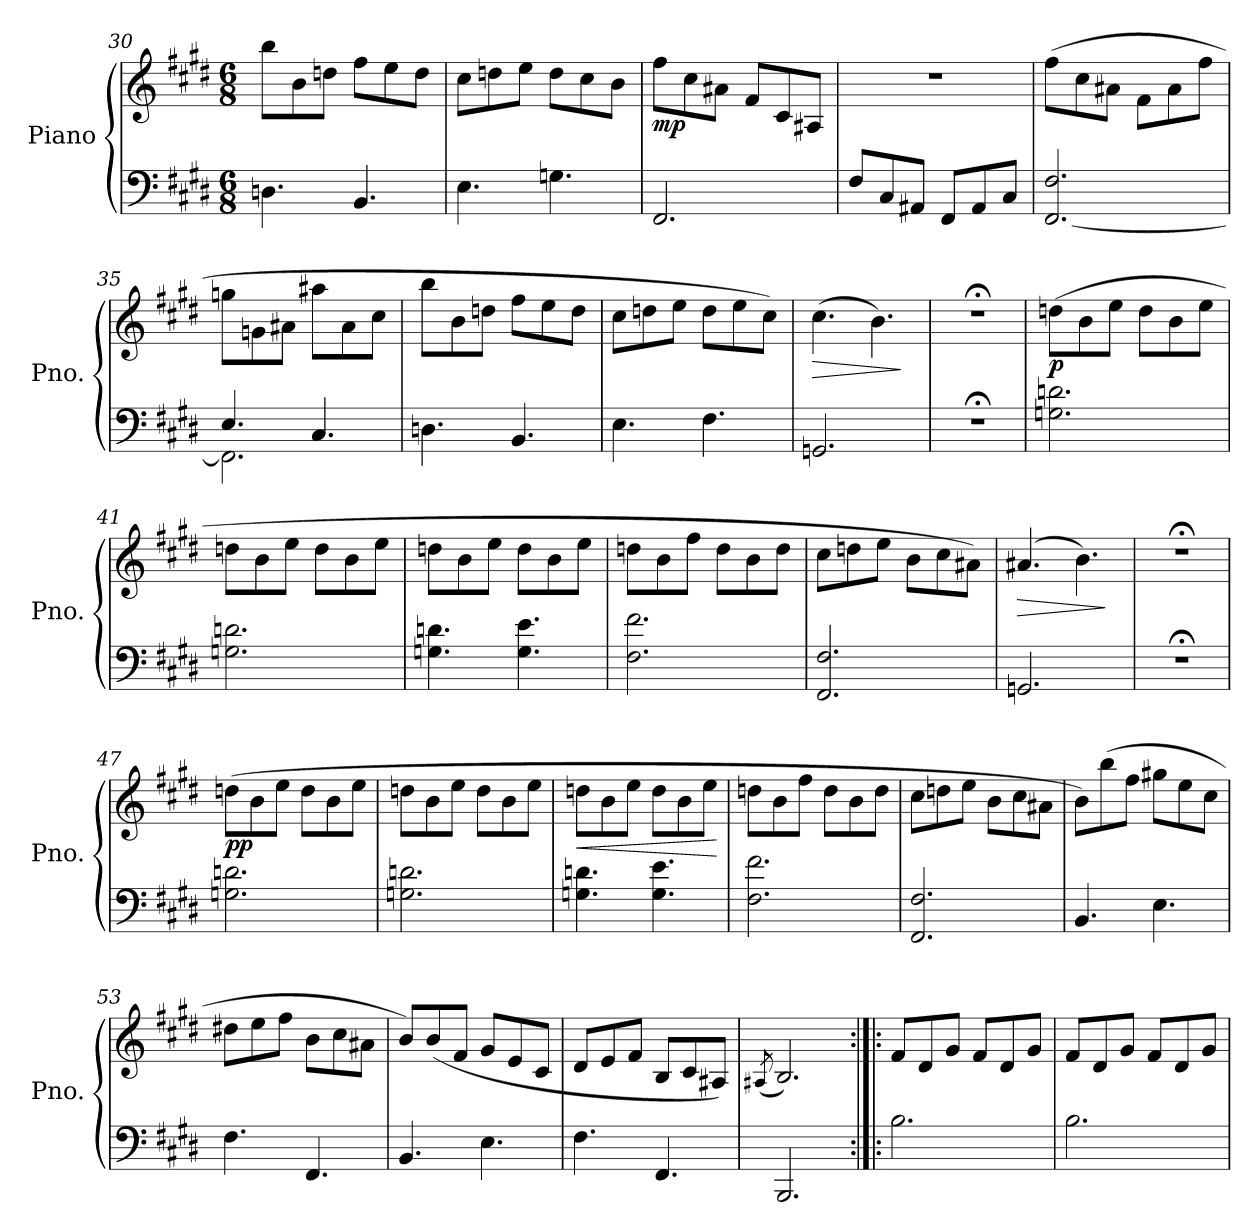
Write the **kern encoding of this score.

**kern	**kern	**dynam
*part1	*part1	*part1
*staff2	*staff1	*staff1/2
*I"Piano	*	*
*I'Pno.	*	*
*clefF4	*clefG2	*
*k[f#c#g#d#]	*k[f#c#g#d#]	*
*M6/8	*M6/8	*
=30	=30	=30
4.Dn\	8bb\L	.
.	8b\	.
.	8ddn\J	.
4.BB/	8ff#\L	.
.	8ee\	.
.	8dd\J	.
!!LO:LB:g=z
=31	=31	=31
4.E\	8cc#\L	.
.	8ddn\	.
.	8ee\J	.
4.Gn\	8dd\L	.
.	8cc#\	.
.	8b\J	.
=32	=32	=32
!	!	!LO:DY:b
2.FF#/	(8ff#\L	mp
.	8cc#\	.
.	8a#X\J	.
.	8f#/L	.
.	8c#/	.
.	8A#X/J	.
=33	=33	=33
8F#/L	2.r	.
8C#/	.	.
8AA#X/J	.	.
8FF#/L	.	.
8AA#/	.	.
8C#/J)	.	.
=34	=34	=34
[2.FF#/ 2.F#/	(8ff#\L	.
.	8cc#\	.
.	8a#X\J	.
.	8f#\L	.
.	8a#\	.
.	8ff#\J	.
=35	=35	=35
*^	*	*
2.FF#\]	4.E/	8ggn\L	.
.	.	8gn\	.
.	.	8a#X\J	.
.	4.C#/	8aa#X\L	.
.	.	8a#\	.
.	.	8cc#\J	.
*v	*v	*	*
!!LO:LB:g=z
=36	=36	=36
4.Dn\	8bb\L	.
.	8b\	.
.	8ddn\J	.
4.BB/	8ff#\L	.
.	8ee\	.
.	8dd\J	.
=37	=37	=37
4.E\	8cc#\L	.
.	8ddn\	.
.	8ee\J	.
4.F#\	8dd\L	.
.	8ee\	.
.	8cc#\J)	.
=38	=38	=38
!	!	!LO:HP:b
2.GGn/	(4.cc#\	>
.	4.b\)	.
.	.	]
=39	=39	=39
2.r;<	2.r;<	.
=40	=40	=40
!	!	!LO:DY:b
2.Gn\ 2.dn\	(8ddn\L	p
.	8b\	.
.	8ee\J	.
.	8dd\L	.
.	8b\	.
.	8ee\J	.
=41	=41	=41
2.Gn\ 2.dn\	8ddn\L	.
.	8b\	.
.	8ee\J	.
.	8dd\L	.
.	8b\	.
.	8ee\J	.
!!LO:PB:g=z
=42	=42	=42
4.Gn\ 4.dn\	8ddn\L	.
.	8b\	.
.	8ee\J	.
4.G\ 4.e\	8dd\L	.
.	8b\	.
.	8ee\J	.
=43	=43	=43
2.F#\ 2.f#\	8ddn\L	.
.	8b\	.
.	8ff#\J	.
.	8dd\L	.
.	8b\	.
.	8dd\J	.
=44	=44	=44
2.FF#/ 2.F#/	8cc#\L	.
.	8ddn\	.
.	8ee\J	.
.	8b\L	.
.	8cc#\	.
.	8a#X\J)	.
=45	=45	=45
!	!	!LO:HP:b
2.GGn/	(4.a#X/	>
.	4.b\)	.
.	.	]
=46	=46	=46
2.r;<	2.r;<	.
=47	=47	=47
!	!	!LO:DY:b
2.Gn\ 2.dn\	(8ddn\L	pp
.	8b\	.
.	8ee\J	.
.	8dd\L	.
.	8b\	.
.	8ee\J	.
!!LO:LB:g=z
=48	=48	=48
2.Gn\ 2.dn\	8ddn\L	.
.	8b\	.
.	8ee\J	.
.	8dd\L	.
.	8b\	.
.	8ee\J	.
=49	=49	=49
!	!	!LO:HP:b
4.Gn\ 4.dn\	8ddn\L	<
.	8b\	.
.	8ee\J	.
4.G\ 4.e\	8dd\L	.
.	8b\	.
.	8ee\J	.
.	.	[
=50	=50	=50
2.F#\ 2.f#\	8ddn\L	.
.	8b\	.
.	8ff#\J	.
.	8dd\L	.
.	8b\	.
.	8dd\J	.
=51	=51	=51
2.FF#/ 2.F#/	8cc#\L	.
.	8ddn\	.
.	8ee\J	.
.	8b\L	.
.	8cc#\	.
.	8a#X\J	.
=52	=52	=52
4.BB/	8b\L)	.
.	(8bb\	.
.	8ff#\J	.
4.E\	8gg#X\L	.
.	8ee\	.
.	8cc#\J	.
!!LO:LB:g=z
=53	=53	=53
4.F#\	8dd#X\L	.
.	8ee\	.
.	8ff#\J	.
4.FF#/	8b\L	.
.	8cc#\	.
.	8a#X\J	.
=54	=54	=54
4.BB/	8b/L)	.
.	(8b/	.
.	8f#/J	.
4.E\	8g#/L	.
.	8e/	.
.	8c#/J	.
=55	=55	=55
4.F#\	8d#/L	.
.	8e/	.
.	8f#/J	.
4.FF#/	8B/L	.
.	8c#/	.
.	8A#X/J)	.
=56	=56	=56
.	(8qA#X/	.
2.BBB/	2.B/)	.
=57:|!|:	=57:|!|:	=57:|!|:
2.B\	8f#/L	.
.	8d#/	.
.	8g#/J	.
.	8f#/L	.
.	8d#/	.
.	8g#/J	.
!!LO:LB:g=z
=58	=58	=58
2.B\	8f#/L	.
.	8d#/	.
.	8g#/J	.
.	8f#/L	.
.	8d#/	.
.	8g#/J	.
=	=	=
*-	*-	*-
